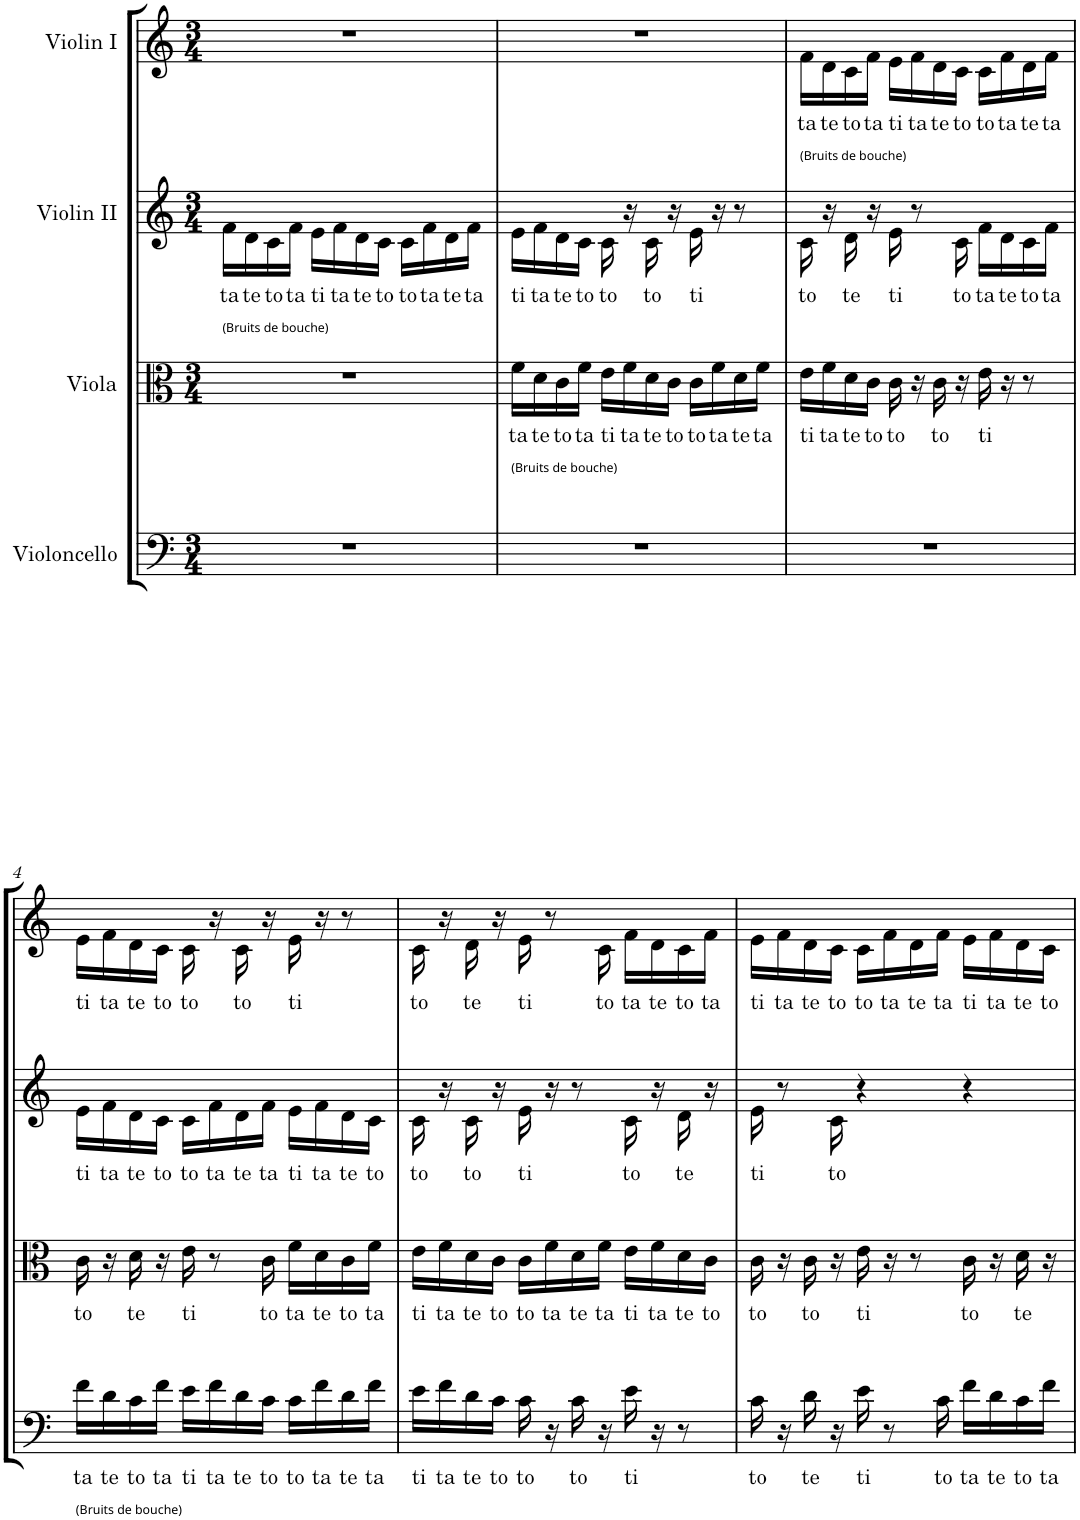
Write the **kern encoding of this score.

**kern	**text	**kern	**text	**kern	**text	**kern	**text
*part4	*part4	*part3	*part3	*part2	*part2	*part1	*part1
*staff4	*staff4	*staff3	*staff3	*staff2	*staff2	*staff1	*staff1
*I"Violoncello	*	*I"Viola	*	*I"Violin II	*	*I"Violin I	*
*I'Vc	*	*I'Vla	*	*I'Vln	*	*I'Vln	*
*clefF4	*	*clefC3	*	*clefG2	*	*clefG2	*
*k[]	*	*k[]	*	*k[]	*	*k[]	*
*M3/4	*	*M3/4	*	*M3/4	*	*M3/4	*
=1	=1	=1	=1	=1	=1	=1	=1
!	!	!	!	!LO:TX:b:t=(Bruits de bouche)	!	!	!
!	!	!	!	!	!LO:LY:b	!	!
2.r	.	2.r	.	16f\LL	ta	2.r	.
!	!	!	!	!	!LO:LY:b	!	!
.	.	.	.	16d\	te	.	.
!	!	!	!	!	!LO:LY:b	!	!
.	.	.	.	16c\	to	.	.
!	!	!	!	!	!LO:LY:b	!	!
.	.	.	.	16f\JJ	ta	.	.
!	!	!	!	!	!LO:LY:b	!	!
.	.	.	.	16e\LL	ti	.	.
!	!	!	!	!	!LO:LY:b	!	!
.	.	.	.	16f\	ta	.	.
!	!	!	!	!	!LO:LY:b	!	!
.	.	.	.	16d\	te	.	.
!	!	!	!	!	!LO:LY:b	!	!
.	.	.	.	16c\JJ	to	.	.
!	!	!	!	!	!LO:LY:b	!	!
.	.	.	.	16c\LL	to	.	.
!	!	!	!	!	!LO:LY:b	!	!
.	.	.	.	16f\	ta	.	.
!	!	!	!	!	!LO:LY:b	!	!
.	.	.	.	16d\	te	.	.
!	!	!	!	!	!LO:LY:b	!	!
.	.	.	.	16f\JJ	ta	.	.
=2	=2	=2	=2	=2	=2	=2	=2
!	!	!LO:TX:b:t=(Bruits de bouche)	!	!	!	!	!
!	!	!	!LO:LY:b	!	!LO:LY:b	!	!
2.r	.	16f\LL	ta	16e\LL	ti	2.r	.
!	!	!	!LO:LY:b	!	!LO:LY:b	!	!
.	.	16d\	te	16f\	ta	.	.
!	!	!	!LO:LY:b	!	!LO:LY:b	!	!
.	.	16c\	to	16d\	te	.	.
!	!	!	!LO:LY:b	!	!LO:LY:b	!	!
.	.	16f\JJ	ta	16c\JJ	to	.	.
!	!	!	!LO:LY:b	!	!LO:LY:b	!	!
.	.	16e\LL	ti	16c\	to	.	.
!	!	!	!LO:LY:b	!	!	!	!
.	.	16f\	ta	16r	.	.	.
!	!	!	!LO:LY:b	!	!LO:LY:b	!	!
.	.	16d\	te	16c\	to	.	.
!	!	!	!LO:LY:b	!	!	!	!
.	.	16c\JJ	to	16r	.	.	.
!	!	!	!LO:LY:b	!	!LO:LY:b	!	!
.	.	16c\LL	to	16e\	ti	.	.
!	!	!	!LO:LY:b	!	!	!	!
.	.	16f\	ta	16r	.	.	.
!	!	!	!LO:LY:b	!	!	!	!
.	.	16d\	te	8r	.	.	.
!	!	!	!LO:LY:b	!	!	!	!
.	.	16f\JJ	ta	.	.	.	.
=3	=3	=3	=3	=3	=3	=3	=3
!	!	!	!	!	!	!LO:TX:b:t=(Bruits de bouche)	!
!	!	!	!LO:LY:b	!	!LO:LY:b	!	!LO:LY:b
2.r	.	16e\LL	ti	16c\	to	16f\LL	ta
!	!	!	!LO:LY:b	!	!	!	!LO:LY:b
.	.	16f\	ta	16r	.	16d\	te
!	!	!	!LO:LY:b	!	!LO:LY:b	!	!LO:LY:b
.	.	16d\	te	16d\	te	16c\	to
!	!	!	!LO:LY:b	!	!	!	!LO:LY:b
.	.	16c\JJ	to	16r	.	16f\JJ	ta
!	!	!	!LO:LY:b	!	!LO:LY:b	!	!LO:LY:b
.	.	16c\	to	16e\	ti	16e\LL	ti
!	!	!	!	!	!	!	!LO:LY:b
.	.	16r	.	8r	.	16f\	ta
!	!	!	!LO:LY:b	!	!	!	!LO:LY:b
.	.	16c\	to	.	.	16d\	te
!	!	!	!	!	!LO:LY:b	!	!LO:LY:b
.	.	16r	.	16c\	to	16c\JJ	to
!	!	!	!LO:LY:b	!	!LO:LY:b	!	!LO:LY:b
.	.	16e\	ti	16f\LL	ta	16c\LL	to
!	!	!	!	!	!LO:LY:b	!	!LO:LY:b
.	.	16r	.	16d\	te	16f\	ta
!	!	!	!	!	!LO:LY:b	!	!LO:LY:b
.	.	8r	.	16c\	to	16d\	te
!	!	!	!	!	!LO:LY:b	!	!LO:LY:b
.	.	.	.	16f\JJ	ta	16f\JJ	ta
!!LO:LB:g=z
=4	=4	=4	=4	=4	=4	=4	=4
!LO:TX:b:t=(Bruits de bouche)	!	!	!	!	!	!	!
!	!LO:LY:b	!	!LO:LY:b	!	!LO:LY:b	!	!LO:LY:b
16f\LL	ta	16c\	to	16e\LL	ti	16e\LL	ti
!	!LO:LY:b	!	!	!	!LO:LY:b	!	!LO:LY:b
16d\	te	16r	.	16f\	ta	16f\	ta
!	!LO:LY:b	!	!LO:LY:b	!	!LO:LY:b	!	!LO:LY:b
16c\	to	16d\	te	16d\	te	16d\	te
!	!LO:LY:b	!	!	!	!LO:LY:b	!	!LO:LY:b
16f\JJ	ta	16r	.	16c\JJ	to	16c\JJ	to
!	!LO:LY:b	!	!LO:LY:b	!	!LO:LY:b	!	!LO:LY:b
16e\LL	ti	16e\	ti	16c\LL	to	16c\	to
!	!LO:LY:b	!	!	!	!LO:LY:b	!	!
16f\	ta	8r	.	16f\	ta	16r	.
!	!LO:LY:b	!	!	!	!LO:LY:b	!	!LO:LY:b
16d\	te	.	.	16d\	te	16c\	to
!	!LO:LY:b	!	!LO:LY:b	!	!LO:LY:b	!	!
16c\JJ	to	16c\	to	16f\JJ	ta	16r	.
!	!LO:LY:b	!	!LO:LY:b	!	!LO:LY:b	!	!LO:LY:b
16c\LL	to	16f\LL	ta	16e\LL	ti	16e\	ti
!	!LO:LY:b	!	!LO:LY:b	!	!LO:LY:b	!	!
16f\	ta	16d\	te	16f\	ta	16r	.
!	!LO:LY:b	!	!LO:LY:b	!	!LO:LY:b	!	!
16d\	te	16c\	to	16d\	te	8r	.
!	!LO:LY:b	!	!LO:LY:b	!	!LO:LY:b	!	!
16f\JJ	ta	16f\JJ	ta	16c\JJ	to	.	.
=5	=5	=5	=5	=5	=5	=5	=5
!	!LO:LY:b	!	!LO:LY:b	!	!LO:LY:b	!	!LO:LY:b
16e\LL	ti	16e\LL	ti	16c\	to	16c\	to
!	!LO:LY:b	!	!LO:LY:b	!	!	!	!
16f\	ta	16f\	ta	16r	.	16r	.
!	!LO:LY:b	!	!LO:LY:b	!	!LO:LY:b	!	!LO:LY:b
16d\	te	16d\	te	16c\	to	16d\	te
!	!LO:LY:b	!	!LO:LY:b	!	!	!	!
16c\JJ	to	16c\JJ	to	16r	.	16r	.
!	!LO:LY:b	!	!LO:LY:b	!	!LO:LY:b	!	!LO:LY:b
16c\	to	16c\LL	to	16e\	ti	16e\	ti
!	!	!	!LO:LY:b	!	!	!	!
16r	.	16f\	ta	16r	.	8r	.
!	!LO:LY:b	!	!LO:LY:b	!	!	!	!
16c\	to	16d\	te	8r	.	.	.
!	!	!	!LO:LY:b	!	!	!	!LO:LY:b
16r	.	16f\JJ	ta	.	.	16c\	to
!	!LO:LY:b	!	!LO:LY:b	!	!LO:LY:b	!	!LO:LY:b
16e\	ti	16e\LL	ti	16c\	to	16f\LL	ta
!	!	!	!LO:LY:b	!	!	!	!LO:LY:b
16r	.	16f\	ta	16r	.	16d\	te
!	!	!	!LO:LY:b	!	!LO:LY:b	!	!LO:LY:b
8r	.	16d\	te	16d\	te	16c\	to
!	!	!	!LO:LY:b	!	!	!	!LO:LY:b
.	.	16c\JJ	to	16r	.	16f\JJ	ta
=6	=6	=6	=6	=6	=6	=6	=6
!	!LO:LY:b	!	!LO:LY:b	!	!LO:LY:b	!	!LO:LY:b
16c\	to	16c\	to	16e\	ti	16e\LL	ti
!	!	!	!	!	!	!	!LO:LY:b
16r	.	16r	.	8r	.	16f\	ta
!	!LO:LY:b	!	!LO:LY:b	!	!	!	!LO:LY:b
16d\	te	16c\	to	.	.	16d\	te
!	!	!	!	!	!LO:LY:b	!	!LO:LY:b
16r	.	16r	.	16c\	to	16c\JJ	to
!	!LO:LY:b	!	!LO:LY:b	!	!	!	!LO:LY:b
16e\	ti	16e\	ti	4r	.	16c\LL	to
!	!	!	!	!	!	!	!LO:LY:b
8r	.	16r	.	.	.	16f\	ta
!	!	!	!	!	!	!	!LO:LY:b
.	.	8r	.	.	.	16d\	te
!	!LO:LY:b	!	!	!	!	!	!LO:LY:b
16c\	to	.	.	.	.	16f\JJ	ta
!	!LO:LY:b	!	!LO:LY:b	!	!	!	!LO:LY:b
16f\LL	ta	16c\	to	4r	.	16e\LL	ti
!	!LO:LY:b	!	!	!	!	!	!LO:LY:b
16d\	te	16r	.	.	.	16f\	ta
!	!LO:LY:b	!	!LO:LY:b	!	!	!	!LO:LY:b
16c\	to	16d\	te	.	.	16d\	te
!	!LO:LY:b	!	!	!	!	!	!LO:LY:b
16f\JJ	ta	16r	.	.	.	16c\JJ	to
=	=	=	=	=	=	=	=
*-	*-	*-	*-	*-	*-	*-	*-
